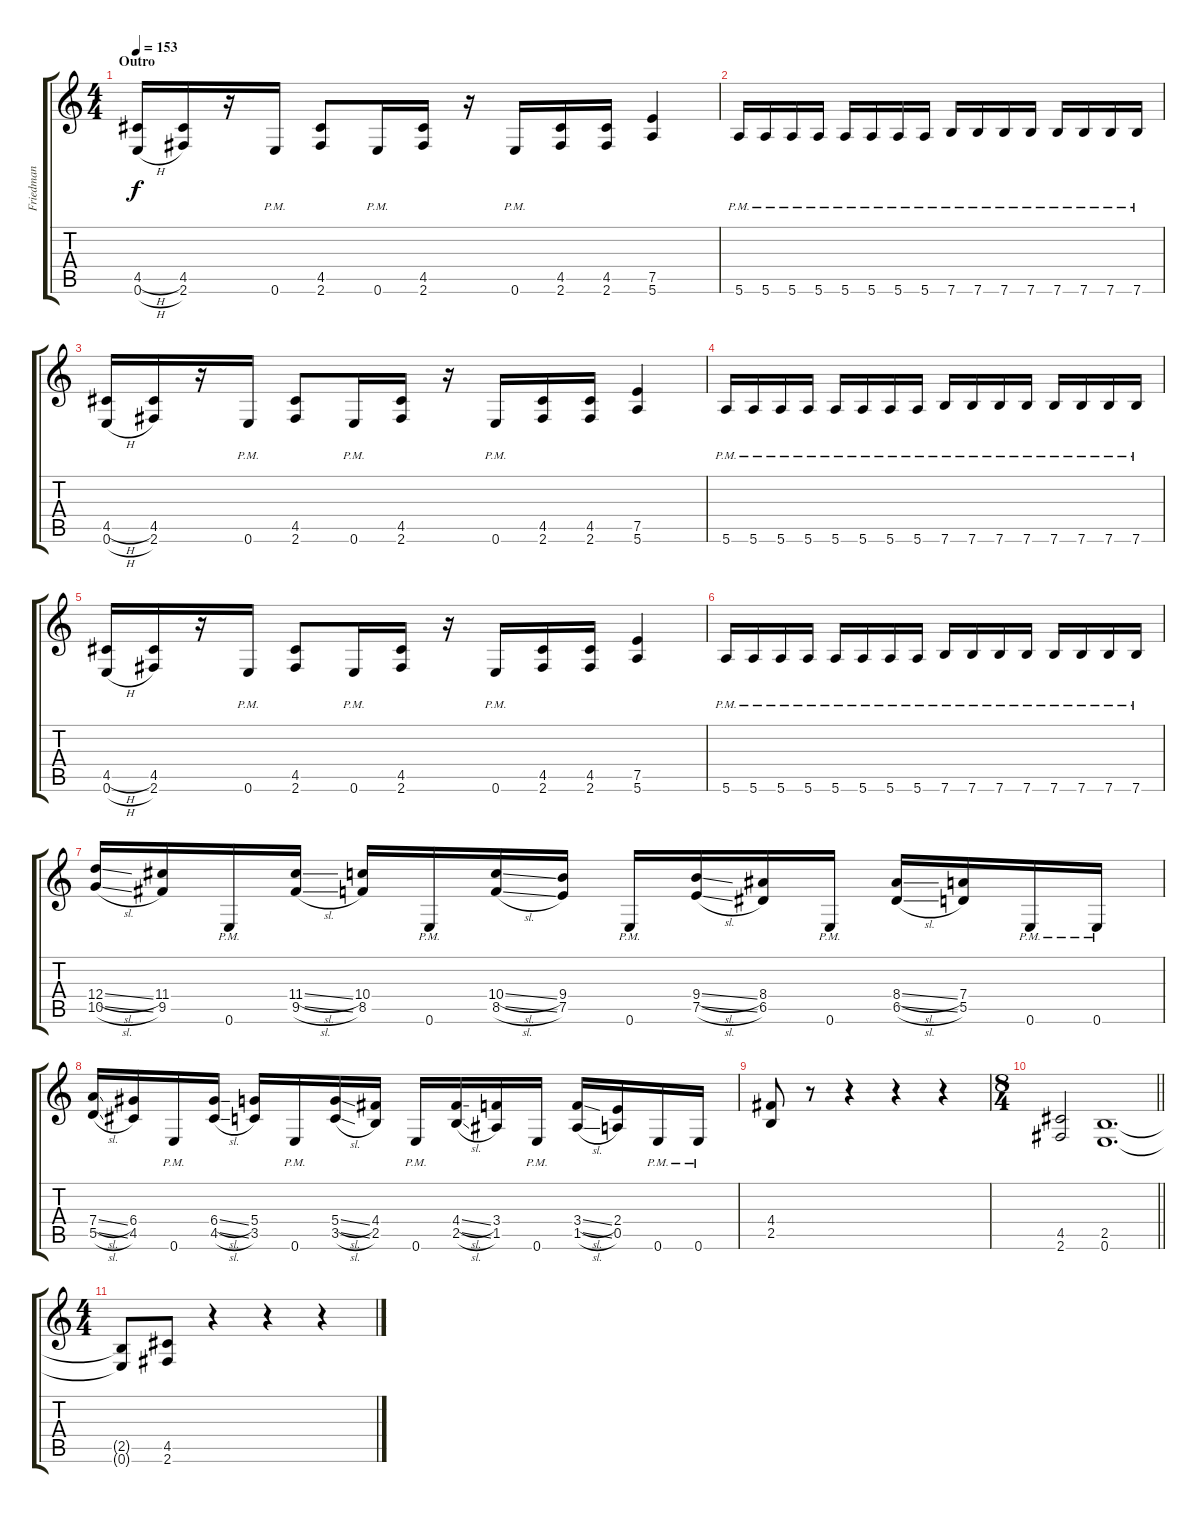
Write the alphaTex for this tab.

\track ("Friedman" "Friedman") {instrument distortionguitar}
\staff {score tabs}
\tuning (E4 B3 G3 D3 A2 E2) {hide}
\ts (4 4)
\section ("" "Outro")
\tempo 153
\clef g2
\ks c
(4.5{h} 0.6{h}).16{dy f} (4.5 2.6).16 r.16 0.6{pm}.16 (4.5 2.6).8 0.6{pm}.16 (4.5 2.6).16 r.16 0.6{pm}.16 (4.5 2.6).16 (4.5 2.6).16 (7.5 5.6).4 |
5.6{pm}.16 5.6{pm}.16 5.6{pm}.16 5.6{pm}.16 5.6{pm}.16 5.6{pm}.16 5.6{pm}.16 5.6{pm}.16 7.6{pm}.16 7.6{pm}.16 7.6{pm}.16 7.6{pm}.16 7.6{pm}.16 7.6{pm}.16 7.6{pm}.16 7.6{pm}.16 |
(4.5{h} 0.6{h}).16 (4.5 2.6).16 r.16 0.6{pm}.16 (4.5 2.6).8 0.6{pm}.16 (4.5 2.6).16 r.16 0.6{pm}.16 (4.5 2.6).16 (4.5 2.6).16 (7.5 5.6).4 |
5.6{pm}.16 5.6{pm}.16 5.6{pm}.16 5.6{pm}.16 5.6{pm}.16 5.6{pm}.16 5.6{pm}.16 5.6{pm}.16 7.6{pm}.16 7.6{pm}.16 7.6{pm}.16 7.6{pm}.16 7.6{pm}.16 7.6{pm}.16 7.6{pm}.16 7.6{pm}.16 |
(4.5{h} 0.6{h}).16 (4.5 2.6).16 r.16 0.6{pm}.16 (4.5 2.6).8 0.6{pm}.16 (4.5 2.6).16 r.16 0.6{pm}.16 (4.5 2.6).16 (4.5 2.6).16 (7.5 5.6).4 |
5.6{pm}.16 5.6{pm}.16 5.6{pm}.16 5.6{pm}.16 5.6{pm}.16 5.6{pm}.16 5.6{pm}.16 5.6{pm}.16 7.6{pm}.16 7.6{pm}.16 7.6{pm}.16 7.6{pm}.16 7.6{pm}.16 7.6{pm}.16 7.6{pm}.16 7.6{pm}.16 |
(12.4{sl} 10.5{sl}).16 (11.4 9.5).16 0.6{pm}.16 (11.4{sl} 9.5{sl}).16 (10.4 8.5).16 0.6{pm}.16 (10.4{sl} 8.5{sl}).16 (9.4 7.5).16 0.6{pm}.16 (9.4{sl} 7.5{sl}).16 (8.4 6.5).16 0.6{pm}.16 (8.4{sl} 6.5{sl}).16 (7.4 5.5).16 0.6{pm}.16 0.6{pm}.16 |
(7.4{sl} 5.5{sl}).16 (6.4 4.5).16 0.6{pm}.16 (6.4{sl} 4.5{sl}).16 (5.4 3.5).16 0.6{pm}.16 (5.4{sl} 3.5{sl}).16 (4.4 2.5).16 0.6{pm}.16 (4.4{sl} 2.5{sl}).16 (3.4 1.5).16 0.6{pm}.16 (3.4{sl} 1.5{sl}).16 (2.4 0.5).16 0.6{pm}.16 0.6{pm}.16 |
(4.4 2.5).8 r.8 r.4 r.4 r.4 |
\ts (8 4)
\barLineRight lightlight
(4.5 2.6).2 (2.5 0.6).1{d} |
\ts (4 4)
(2.5{t} 0.6{t}).8 (4.5 2.6).8 r.4 r.4 r.4
